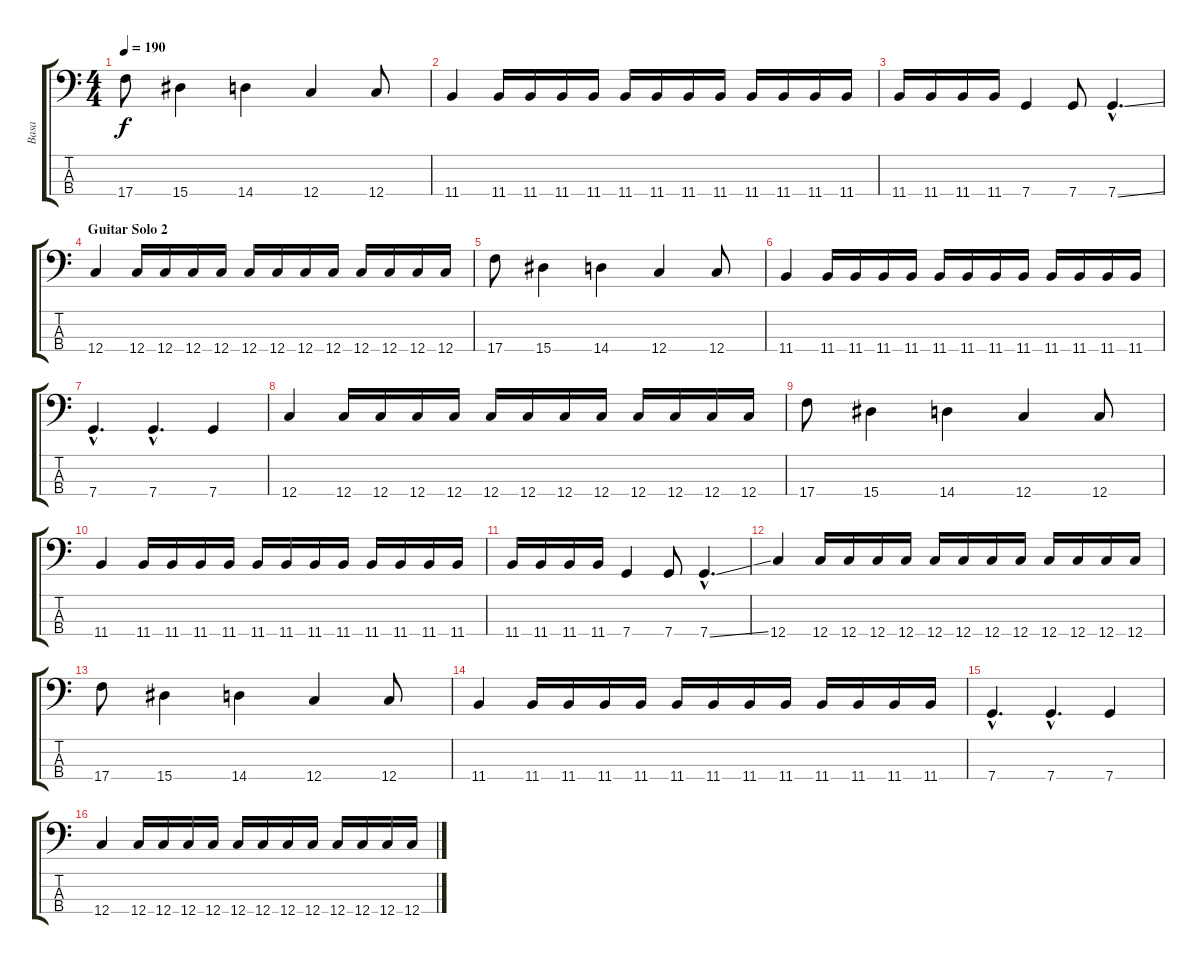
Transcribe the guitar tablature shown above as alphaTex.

\track ("Basa" "Basa") {instrument electricbasspick}
\staff {score tabs}
\tuning (F2 C2 G1 C1) {hide}
\ts (4 4)
\tempo 190
\clef f4
\ks c
17.4.8{dy f} 15.4.4 14.4.4 12.4.4 12.4.8 |
11.4.4 11.4.16 11.4.16 11.4.16 11.4.16 11.4.16 11.4.16 11.4.16 11.4.16 11.4.16 11.4.16 11.4.16 11.4.16 |
11.4.16 11.4.16 11.4.16 11.4.16 7.4.4 7.4.8 7.4{ss hac}.4{d} |
\section ("" "Guitar Solo 2")
12.4.4 12.4.16 12.4.16 12.4.16 12.4.16 12.4.16 12.4.16 12.4.16 12.4.16 12.4.16 12.4.16 12.4.16 12.4.16 |
17.4.8 15.4.4 14.4.4 12.4.4 12.4.8 |
11.4.4 11.4.16 11.4.16 11.4.16 11.4.16 11.4.16 11.4.16 11.4.16 11.4.16 11.4.16 11.4.16 11.4.16 11.4.16 |
7.4{hac}.4{d} 7.4{hac}.4{d} 7.4.4 |
12.4.4 12.4.16 12.4.16 12.4.16 12.4.16 12.4.16 12.4.16 12.4.16 12.4.16 12.4.16 12.4.16 12.4.16 12.4.16 |
17.4.8 15.4.4 14.4.4 12.4.4 12.4.8 |
11.4.4 11.4.16 11.4.16 11.4.16 11.4.16 11.4.16 11.4.16 11.4.16 11.4.16 11.4.16 11.4.16 11.4.16 11.4.16 |
11.4.16 11.4.16 11.4.16 11.4.16 7.4.4 7.4.8 7.4{ss hac}.4{d} |
12.4.4 12.4.16 12.4.16 12.4.16 12.4.16 12.4.16 12.4.16 12.4.16 12.4.16 12.4.16 12.4.16 12.4.16 12.4.16 |
17.4.8 15.4.4 14.4.4 12.4.4 12.4.8 |
11.4.4 11.4.16 11.4.16 11.4.16 11.4.16 11.4.16 11.4.16 11.4.16 11.4.16 11.4.16 11.4.16 11.4.16 11.4.16 |
7.4{hac}.4{d} 7.4{hac}.4{d} 7.4.4 |
12.4.4 12.4.16 12.4.16 12.4.16 12.4.16 12.4.16 12.4.16 12.4.16 12.4.16 12.4.16 12.4.16 12.4.16 12.4.16
